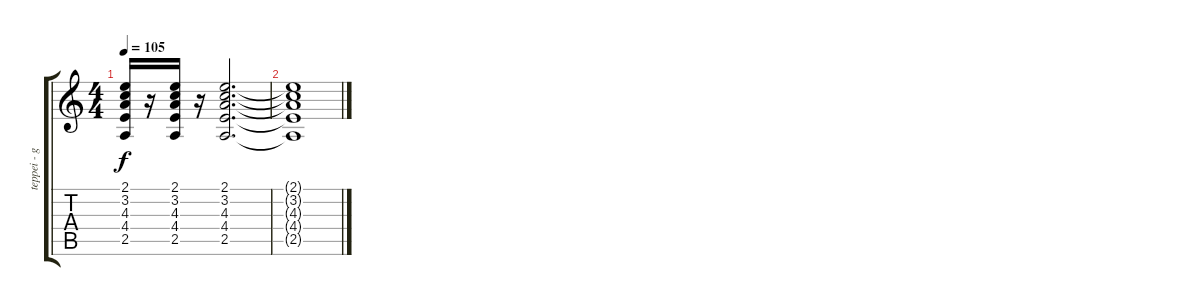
\track ("teppei - guitar 2" "teppei - g") {instrument distortionguitar}
\staff {score tabs}
\tuning (D4 A3 F3 C3 G2 C2) {hide}
\ts (4 4)
\tempo 105
\clef g2
\ks c
(2.1 3.2 4.3 4.4 2.5).16{dy f} r.16 (2.1 3.2 4.3 4.4 2.5).16 r.16 (2.1 3.2 4.3 4.4 2.5).2{d} |
(2.1{t} 3.2{t} 4.3{t} 4.4{t} 2.5{t}).1
